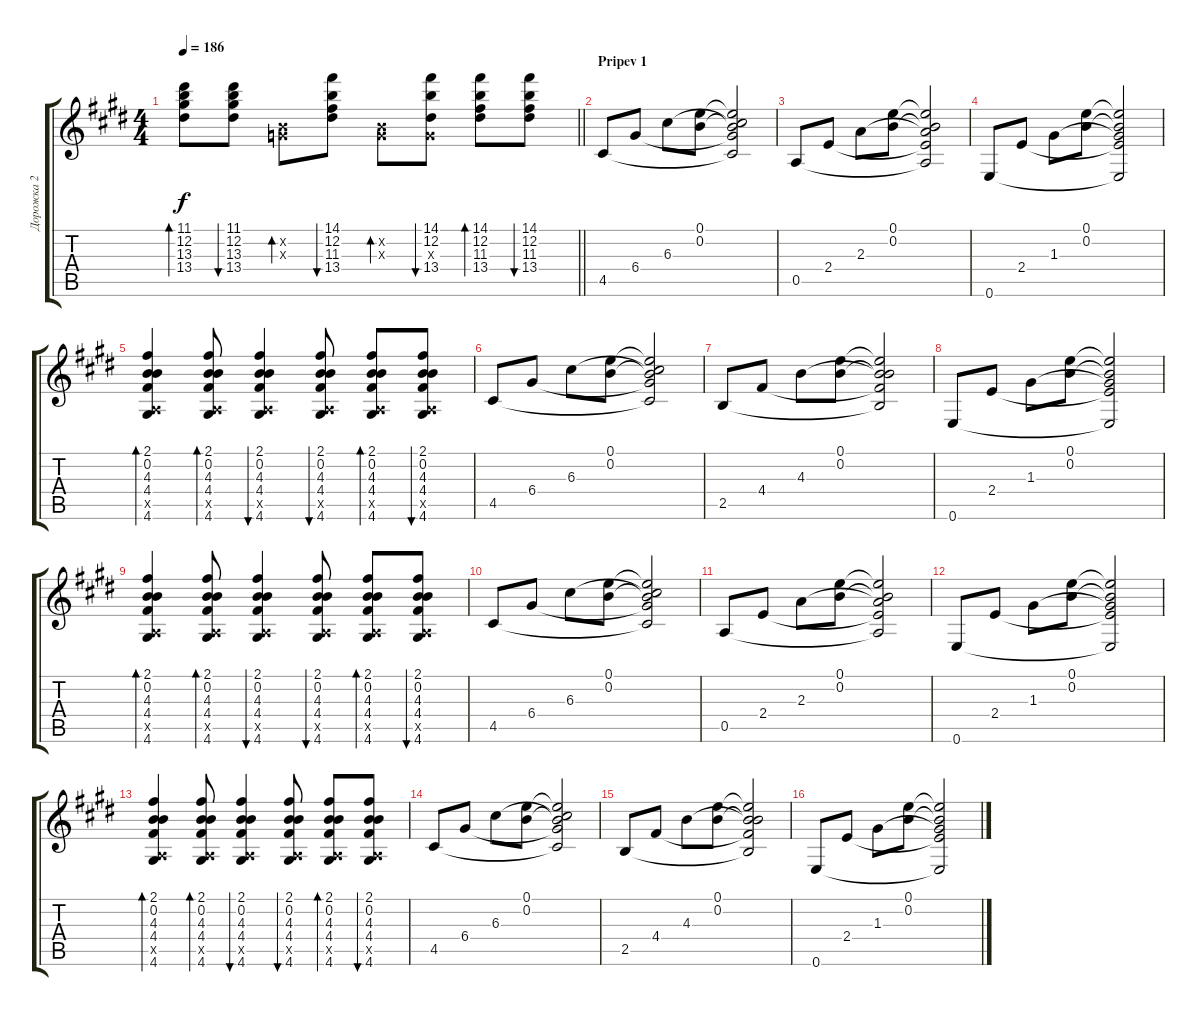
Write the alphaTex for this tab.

\track ("Дорожка 2" "Дорожка 2") {instrument acousticguitarsteel}
\staff {score tabs}
\tuning (E4 B3 G3 D3 A2 E2) {hide}
\ts (4 4)
\tempo 186
\clef g2
\barLineRight lightlight
\ks c#minor
(11.1 12.2 13.3 13.4).8{bd 60 dy f} (11.1 12.2 13.3 13.4).8{bu 60} (0.2{x} 0.3{x}).8{bd 60} (14.1 12.2 11.3 13.4).8{bu 60} (0.2{x} 0.3{x}).8{bd 60} (14.1 12.2 0.3{x} 13.4).8{bu 60} (14.1 12.2 11.3 13.4).8{bd 60} (14.1 12.2 11.3 13.4).8{bu 60} |
\section ("" "Pripev 1")
4.5.8 6.4.8 6.3.8 (0.1 0.2).8 (0.1{t} 0.2{t} 6.3{t} 6.4{t} 4.5{t}).2 |
0.5.8 2.4.8 2.3.8 (0.1 0.2).8 (0.1{t} 0.2{t} 2.3{t} 2.4{t} 0.5{t}).2 |
0.6.8 2.4.8 1.3.8 (0.1 0.2).8 (0.1{t} 0.2{t} 1.3{t} 2.4{t} 0.6{t}).2 |
(2.1 0.2 4.3 4.4 0.5{x} 4.6).4{bd 60} (2.1 0.2 4.3 4.4 0.5{x} 4.6).8{bd 60} (2.1 0.2 4.3 4.4 0.5{x} 4.6).4{bu 60} (2.1 0.2 4.3 4.4 0.5{x} 4.6).8{bu 60} (2.1 0.2 4.3 4.4 0.5{x} 4.6).8{bd 60} (2.1 0.2 4.3 4.4 0.5{x} 4.6).8{bu 60} |
4.5.8 6.4.8 6.3.8 (0.1 0.2).8 (0.1{t} 0.2{t} 6.3{t} 6.4{t} 4.5{t}).2 |
2.5.8 4.4.8 4.3.8 (0.1 0.2).8 (0.1{t} 0.2{t} 4.3{t} 4.4{t} 2.5{t}).2 |
0.6.8 2.4.8 1.3.8 (0.1 0.2).8 (0.1{t} 0.2{t} 1.3{t} 2.4{t} 0.6{t}).2 |
(2.1 0.2 4.3 4.4 0.5{x} 4.6).4{bd 60} (2.1 0.2 4.3 4.4 0.5{x} 4.6).8{bd 60} (2.1 0.2 4.3 4.4 0.5{x} 4.6).4{bu 60} (2.1 0.2 4.3 4.4 0.5{x} 4.6).8{bu 60} (2.1 0.2 4.3 4.4 0.5{x} 4.6).8{bd 60} (2.1 0.2 4.3 4.4 0.5{x} 4.6).8{bu 60} |
4.5.8 6.4.8 6.3.8 (0.1 0.2).8 (0.1{t} 0.2{t} 6.3{t} 6.4{t} 4.5{t}).2 |
0.5.8 2.4.8 2.3.8 (0.1 0.2).8 (0.1{t} 0.2{t} 2.3{t} 2.4{t} 0.5{t}).2 |
0.6.8 2.4.8 1.3.8 (0.1 0.2).8 (0.1{t} 0.2{t} 1.3{t} 2.4{t} 0.6{t}).2 |
(2.1 0.2 4.3 4.4 0.5{x} 4.6).4{bd 60} (2.1 0.2 4.3 4.4 0.5{x} 4.6).8{bd 60} (2.1 0.2 4.3 4.4 0.5{x} 4.6).4{bu 60} (2.1 0.2 4.3 4.4 0.5{x} 4.6).8{bu 60} (2.1 0.2 4.3 4.4 0.5{x} 4.6).8{bd 60} (2.1 0.2 4.3 4.4 0.5{x} 4.6).8{bu 60} |
4.5.8 6.4.8 6.3.8 (0.1 0.2).8 (0.1{t} 0.2{t} 6.3{t} 6.4{t} 4.5{t}).2 |
2.5.8 4.4.8 4.3.8 (0.1 0.2).8 (0.1{t} 0.2{t} 4.3{t} 4.4{t} 2.5{t}).2 |
0.6.8 2.4.8 1.3.8 (0.1 0.2).8 (0.1{t} 0.2{t} 1.3{t} 2.4{t} 0.6{t}).2
